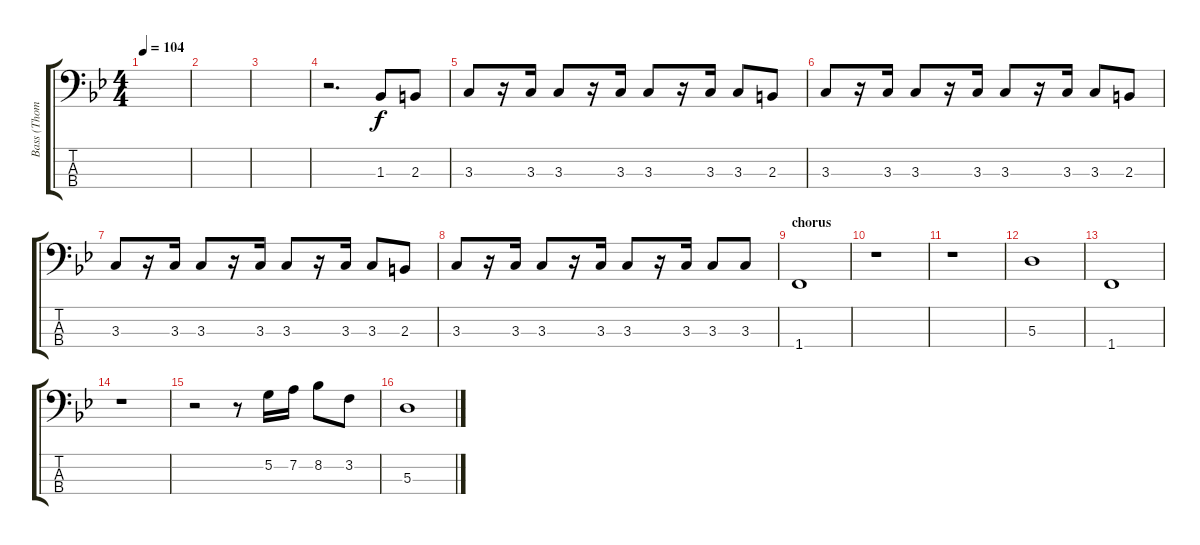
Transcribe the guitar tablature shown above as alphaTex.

\track ("Bass (Thompson)" "Bass (Thom") {instrument electricbassfinger}
\staff {score tabs}
\tuning (G2 D2 A1 E1) {hide}
\ts (4 4)
\tempo 104
\clef f4
\ks bb
|
|
|
r.2{d} 1.3.8 2.3.8 |
3.3.8 r.16 3.3.16 3.3.8 r.16 3.3.16 3.3.8 r.16 3.3.16 3.3.8 2.3.8 |
3.3.8 r.16 3.3.16 3.3.8 r.16 3.3.16 3.3.8 r.16 3.3.16 3.3.8 2.3.8 |
3.3.8 r.16 3.3.16 3.3.8 r.16 3.3.16 3.3.8 r.16 3.3.16 3.3.8 2.3.8 |
3.3.8 r.16 3.3.16 3.3.8 r.16 3.3.16 3.3.8 r.16 3.3.16 3.3.8 3.3.8 |
\section ("" "chorus")
1.4.1 |
r.1 |
r.1 |
5.3.1 |
1.4.1 |
r.1 |
r.2 r.8 5.2.16 7.2.16 8.2.8 3.2.8 |
5.3.1
